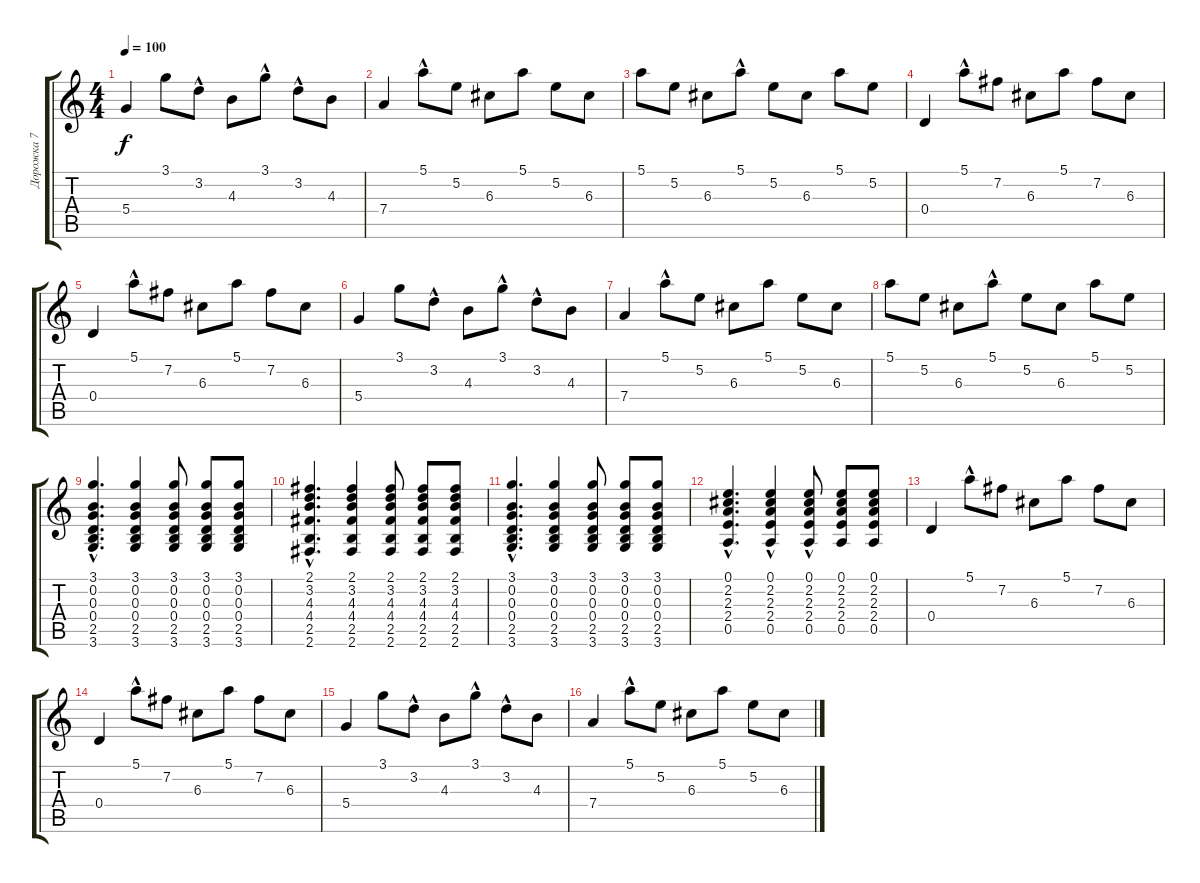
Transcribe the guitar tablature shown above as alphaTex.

\track ("Дорожка 7" "Дорожка 7") {instrument acousticguitarsteel}
\staff {score tabs}
\tuning (E4 B3 G3 D3 A2 E2) {hide}
\ts (4 4)
\tempo 100
\clef g2
\ks c
5.4.4{dy f} 3.1.8 3.2{hac}.8 4.3.8 3.1{hac}.8 3.2{hac}.8 4.3.8 |
7.4.4 5.1{hac}.8 5.2.8 6.3.8 5.1.8 5.2.8 6.3.8 |
5.1.8 5.2.8 6.3.8 5.1{hac}.8 5.2.8 6.3.8 5.1.8 5.2.8 |
0.4.4 5.1{hac}.8 7.2.8 6.3.8 5.1.8 7.2.8 6.3.8 |
0.4.4 5.1{hac}.8 7.2.8 6.3.8 5.1.8 7.2.8 6.3.8 |
5.4.4 3.1.8 3.2{hac}.8 4.3.8 3.1{hac}.8 3.2{hac}.8 4.3.8 |
7.4.4 5.1{hac}.8 5.2.8 6.3.8 5.1.8 5.2.8 6.3.8 |
5.1.8 5.2.8 6.3.8 5.1{hac}.8 5.2.8 6.3.8 5.1.8 5.2.8 |
(3.1{hac} 0.2{hac} 0.3{hac} 0.4{hac} 2.5{hac} 3.6{hac}).4{d} (3.1 0.2 0.3 0.4 2.5 3.6).4 (3.1 0.2 0.3 0.4 2.5 3.6).8 (3.1 0.2 0.3 0.4 2.5 3.6).8 (3.1 0.2 0.3 0.4 2.5 3.6).8 |
(2.1{hac} 3.2{hac} 4.3{hac} 4.4{hac} 2.5 2.6{hac}).4{d} (2.1 3.2 4.3 4.4 2.5 2.6).4 (2.1 3.2 4.3 4.4 2.5 2.6).8 (2.1 3.2 4.3 4.4 2.5 2.6).8 (2.1 3.2 4.3 4.4 2.5 2.6).8 |
(3.1{hac} 0.2{hac} 0.3{hac} 0.4{hac} 2.5{hac} 3.6{hac}).4{d} (3.1 0.2 0.3 0.4 2.5 3.6).4 (3.1 0.2 0.3 0.4 2.5 3.6).8 (3.1 0.2 0.3 0.4 2.5 3.6).8 (3.1 0.2 0.3 0.4 2.5 3.6).8 |
(0.1{hac} 2.2{hac} 2.3{hac} 2.4{hac} 0.5{hac}).4{d} (0.1 2.2{hac} 2.3 2.4 0.5).4 (0.1 2.2{hac} 2.3 2.4 0.5).8 (0.1 2.2 2.3 2.4 0.5).8 (0.1 2.2 2.3 2.4 0.5).8 |
0.4.4 5.1{hac}.8 7.2.8 6.3.8 5.1.8 7.2.8 6.3.8 |
0.4.4 5.1{hac}.8 7.2.8 6.3.8 5.1.8 7.2.8 6.3.8 |
5.4.4 3.1.8 3.2{hac}.8 4.3.8 3.1{hac}.8 3.2{hac}.8 4.3.8 |
7.4.4 5.1{hac}.8 5.2.8 6.3.8 5.1.8 5.2.8 6.3.8
